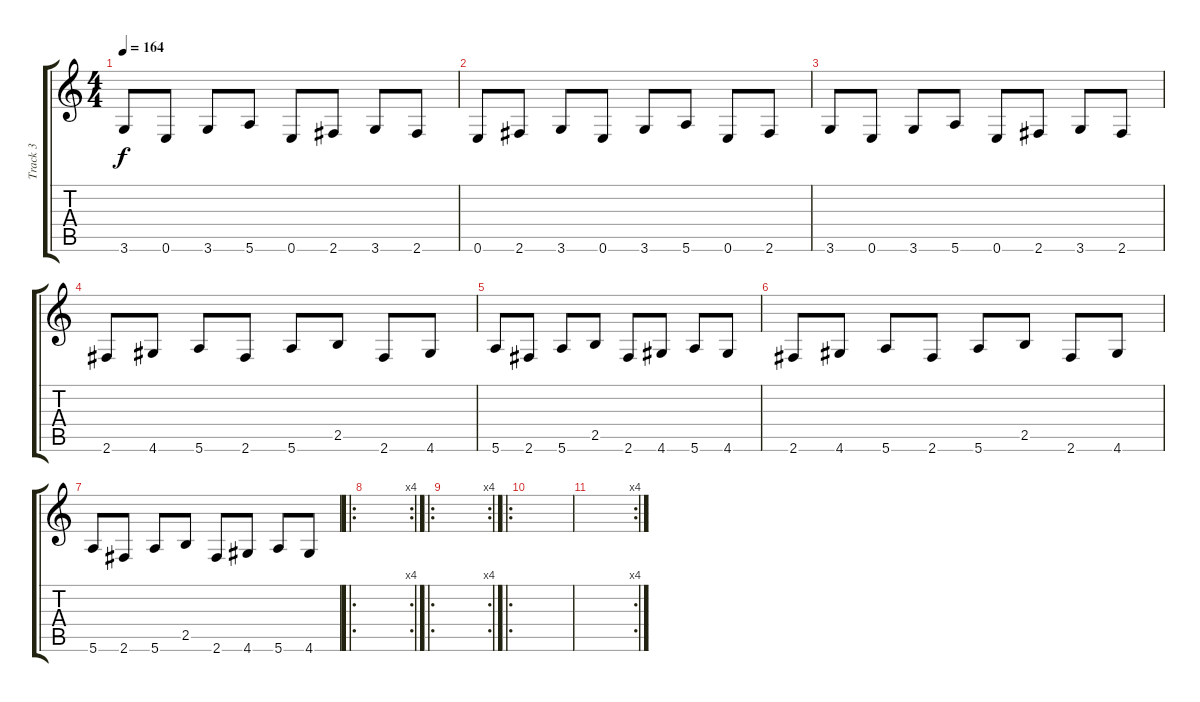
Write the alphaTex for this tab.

\track ("Track 3" "Track 3") {instrument distortionguitar}
\staff {score tabs}
\tuning (E4 B3 G3 D3 A2 E2) {hide}
\ts (4 4)
\tempo 164
\clef g2
\ks c
3.6.8{dy f} 0.6.8 3.6.8 5.6.8 0.6.8 2.6.8 3.6.8 2.6.8 |
0.6.8 2.6.8 3.6.8 0.6.8 3.6.8 5.6.8 0.6.8 2.6.8 |
3.6.8 0.6.8 3.6.8 5.6.8 0.6.8 2.6.8 3.6.8 2.6.8 |
2.6.8 4.6.8 5.6.8 2.6.8 5.6.8 2.5.8 2.6.8 4.6.8 |
5.6.8 2.6.8 5.6.8 2.5.8 2.6.8 4.6.8 5.6.8 4.6.8 |
2.6.8 4.6.8 5.6.8 2.6.8 5.6.8 2.5.8 2.6.8 4.6.8 |
5.6.8 2.6.8 5.6.8 2.5.8 2.6.8 4.6.8 5.6.8 4.6.8 |
\ro
\rc 4
|
\ro
\rc 4
|
\ro
|
\rc 4
